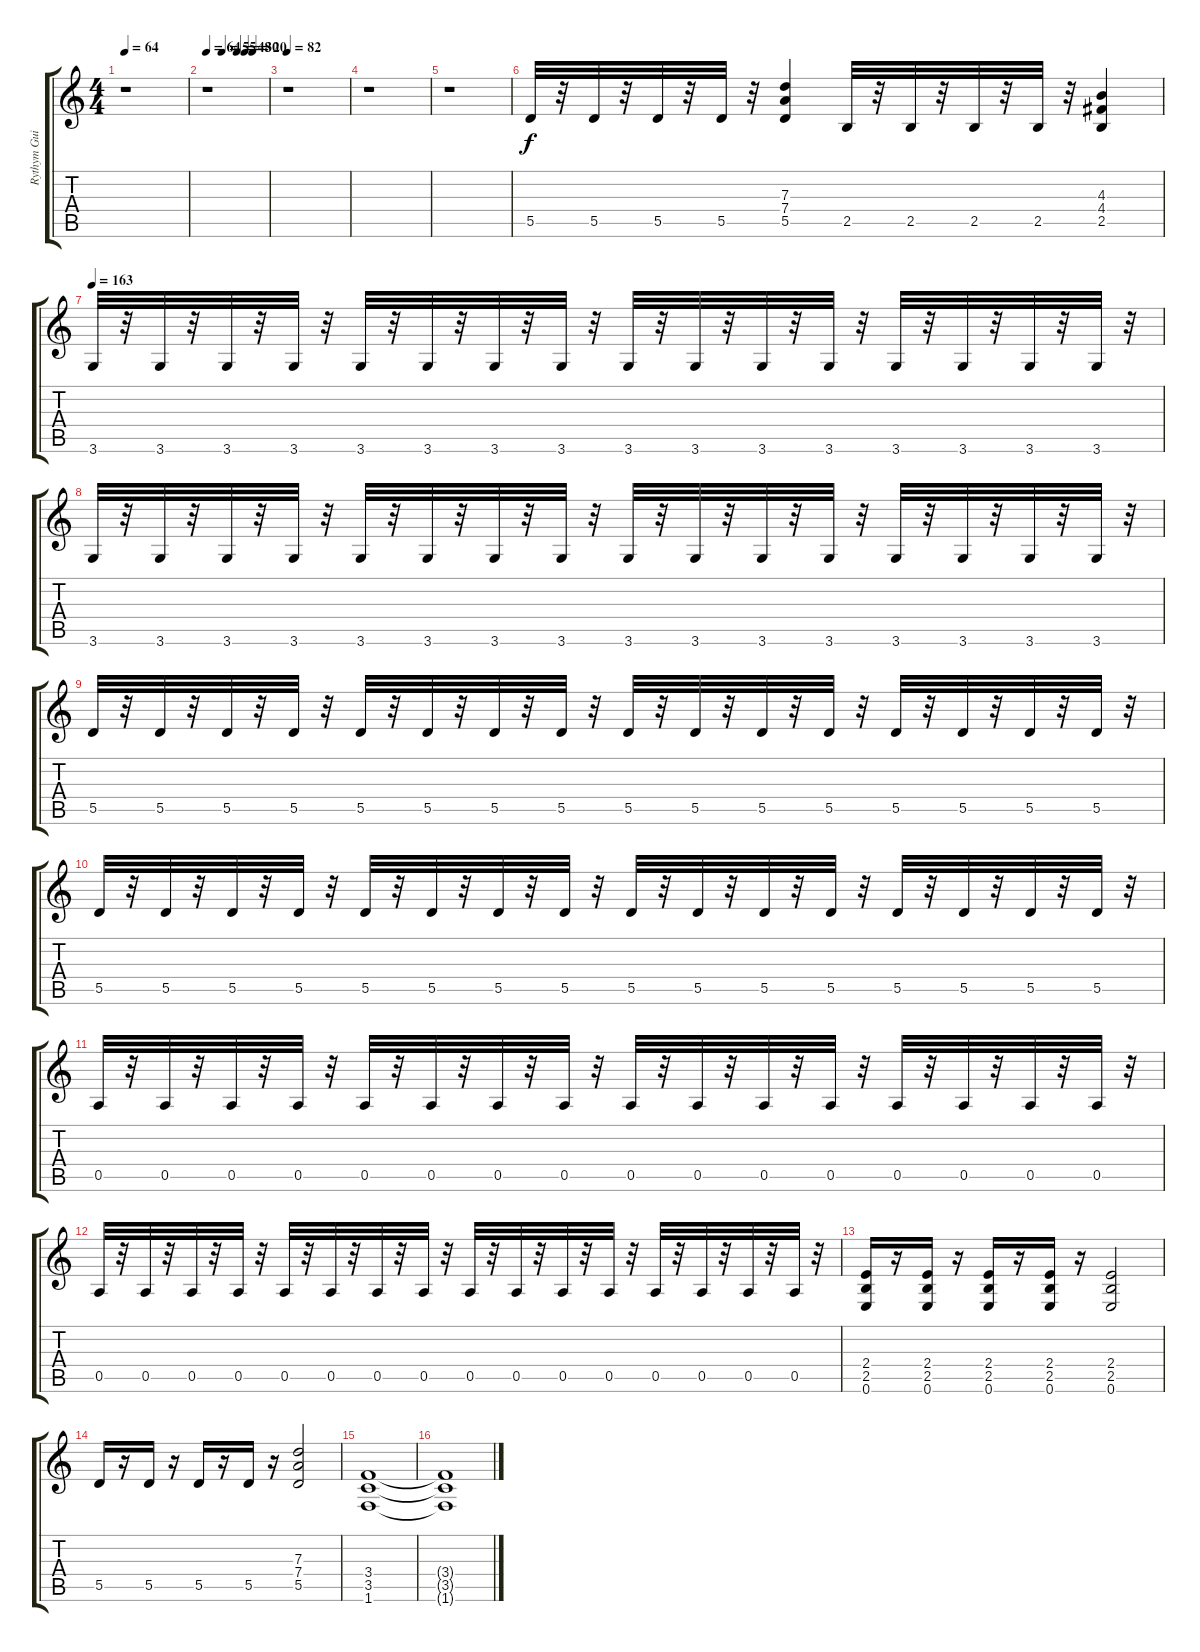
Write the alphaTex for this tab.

\track ("Rythym Guitar" "Rythym Gui") {instrument distortionguitar}
\staff {score tabs}
\tuning (E4 B3 G3 D3 A2 E2) {hide}
\ts (4 4)
\tempo 64
\clef g2
\ks c
r.1{dy f} |
\tempo 69
\tempo 64
\tempo (55 0.25)
\tempo (48 0.5)
\tempo (30 0.625)
\tempo (20 0.75)
r.1 |
\tempo 82
r.1 |
r.1 |
r.1 |
5.5.32 r.32 5.5.32 r.32 5.5.32 r.32 5.5.32 r.32 (7.3 7.4 5.5).4 2.5.32 r.32 2.5.32 r.32 2.5.32 r.32 2.5.32 r.32 (4.3 4.4 2.5).4 |
\tempo 163
3.6.32 r.32 3.6.32 r.32 3.6.32 r.32 3.6.32 r.32 3.6.32 r.32 3.6.32 r.32 3.6.32 r.32 3.6.32 r.32 3.6.32 r.32 3.6.32 r.32 3.6.32 r.32 3.6.32 r.32 3.6.32 r.32 3.6.32 r.32 3.6.32 r.32 3.6.32 r.32 |
3.6.32 r.32 3.6.32 r.32 3.6.32 r.32 3.6.32 r.32 3.6.32 r.32 3.6.32 r.32 3.6.32 r.32 3.6.32 r.32 3.6.32 r.32 3.6.32 r.32 3.6.32 r.32 3.6.32 r.32 3.6.32 r.32 3.6.32 r.32 3.6.32 r.32 3.6.32 r.32 |
5.5.32 r.32 5.5.32 r.32 5.5.32 r.32 5.5.32 r.32 5.5.32 r.32 5.5.32 r.32 5.5.32 r.32 5.5.32 r.32 5.5.32 r.32 5.5.32 r.32 5.5.32 r.32 5.5.32 r.32 5.5.32 r.32 5.5.32 r.32 5.5.32 r.32 5.5.32 r.32 |
5.5.32 r.32 5.5.32 r.32 5.5.32 r.32 5.5.32 r.32 5.5.32 r.32 5.5.32 r.32 5.5.32 r.32 5.5.32 r.32 5.5.32 r.32 5.5.32 r.32 5.5.32 r.32 5.5.32 r.32 5.5.32 r.32 5.5.32 r.32 5.5.32 r.32 5.5.32 r.32 |
0.5.32 r.32 0.5.32 r.32 0.5.32 r.32 0.5.32 r.32 0.5.32 r.32 0.5.32 r.32 0.5.32 r.32 0.5.32 r.32 0.5.32 r.32 0.5.32 r.32 0.5.32 r.32 0.5.32 r.32 0.5.32 r.32 0.5.32 r.32 0.5.32 r.32 0.5.32 r.32 |
0.5.32 r.32 0.5.32 r.32 0.5.32 r.32 0.5.32 r.32 0.5.32 r.32 0.5.32 r.32 0.5.32 r.32 0.5.32 r.32 0.5.32 r.32 0.5.32 r.32 0.5.32 r.32 0.5.32 r.32 0.5.32 r.32 0.5.32 r.32 0.5.32 r.32 0.5.32 r.32 |
(2.4 2.5 0.6).16 r.16 (2.4 2.5 0.6).16 r.16 (2.4 2.5 0.6).16 r.16 (2.4 2.5 0.6).16 r.16 (2.4 2.5 0.6).2 |
5.5.16 r.16 5.5.16 r.16 5.5.16 r.16 5.5.16 r.16 (7.3 7.4 5.5).2 |
(3.4 3.5 1.6).1 |
(3.4{t} 3.5{t} 1.6{t}).1
